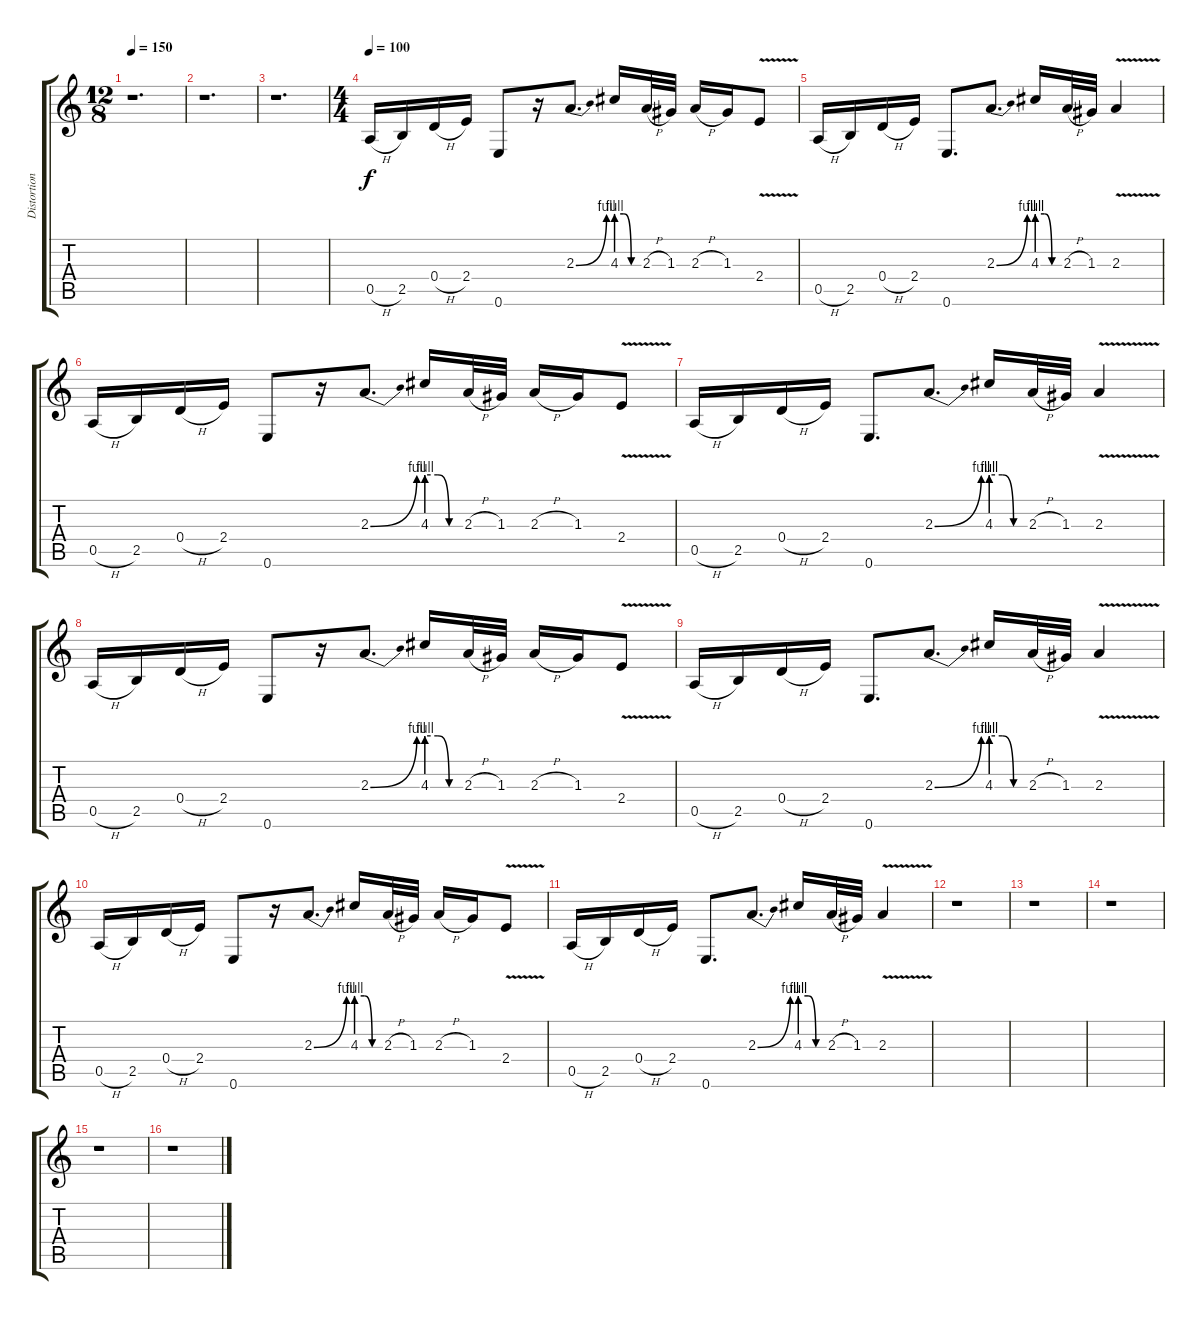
\track ("Distortion Guitar 1" "Distortion") {instrument distortionguitar}
\staff {score tabs}
\tuning (E4 B3 G3 D3 A2 E2) {hide}
\ts (12 8)
\tempo 150
\clef g2
\ks c
r.1{d dy f} |
r.1{d} |
r.1{d} |
\ts (4 4)
\tempo 100
0.5{h}.16 2.5.16 0.4{h}.16 2.4.16 0.6.8 r.16 2.3{be (bend 0 0 60 4)}.8{d} 4.3{be (custom 0 4 20 4 40 0 60 0)}.16 2.3{h}.32 1.3.32 2.3{h}.16 1.3.16 2.4{v}.8 |
0.5{h}.16 2.5.16 0.4{h}.16 2.4.16 0.6.8{d} 2.3{be (bend 0 0 60 4)}.8{d} 4.3{be (custom 0 4 20 4 40 0 60 0)}.16 2.3{h}.32 1.3.32 2.3{v}.4 |
0.5{h}.16 2.5.16 0.4{h}.16 2.4.16 0.6.8 r.16 2.3{be (bend 0 0 60 4)}.8{d} 4.3{be (custom 0 4 20 4 40 0 60 0)}.16 2.3{h}.32 1.3.32 2.3{h}.16 1.3.16 2.4{v}.8 |
0.5{h}.16 2.5.16 0.4{h}.16 2.4.16 0.6.8{d} 2.3{be (bend 0 0 60 4)}.8{d} 4.3{be (custom 0 4 20 4 40 0 60 0)}.16 2.3{h}.32 1.3.32 2.3{v}.4 |
0.5{h}.16 2.5.16 0.4{h}.16 2.4.16 0.6.8 r.16 2.3{be (bend 0 0 60 4)}.8{d} 4.3{be (custom 0 4 20 4 40 0 60 0)}.16 2.3{h}.32 1.3.32 2.3{h}.16 1.3.16 2.4{v}.8 |
0.5{h}.16 2.5.16 0.4{h}.16 2.4.16 0.6.8{d} 2.3{be (bend 0 0 60 4)}.8{d} 4.3{be (custom 0 4 20 4 40 0 60 0)}.16 2.3{h}.32 1.3.32 2.3{v}.4 |
0.5{h}.16 2.5.16 0.4{h}.16 2.4.16 0.6.8 r.16 2.3{be (bend 0 0 60 4)}.8{d} 4.3{be (custom 0 4 20 4 40 0 60 0)}.16 2.3{h}.32 1.3.32 2.3{h}.16 1.3.16 2.4{v}.8 |
0.5{h}.16 2.5.16 0.4{h}.16 2.4.16 0.6.8{d} 2.3{be (bend 0 0 60 4)}.8{d} 4.3{be (custom 0 4 20 4 40 0 60 0)}.16 2.3{h}.32 1.3.32 2.3{v}.4 |
r.1 |
r.1 |
r.1 |
r.1 |
r.1
